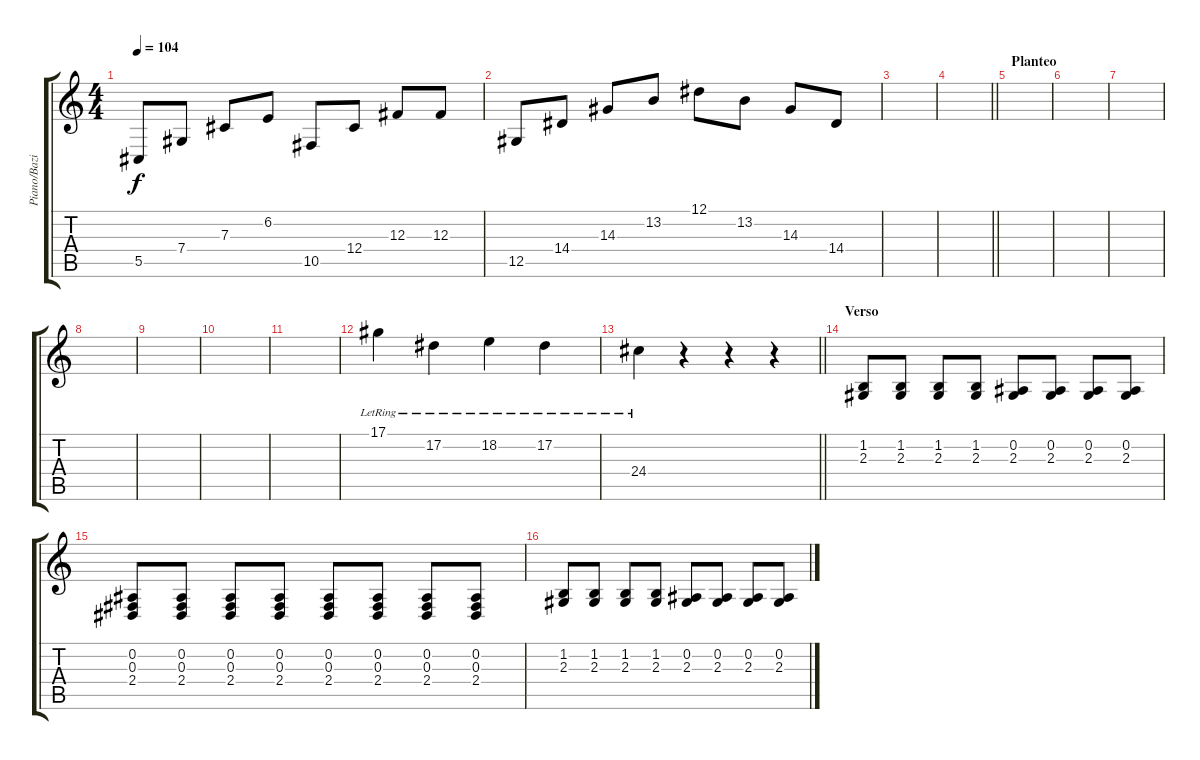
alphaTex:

\track ("Piano/Bazie (Guitarra)" "Piano/Bazi") {instrument acousticgrandpiano}
\staff {score tabs}
\tuning (Eb4 Bb3 Gb3 Db3 Ab2 Eb2) {hide}
\ts (4 4)
\tempo 104
\clef g2
\ks c
5.5.8{dy f} 7.4.8 7.3.8 6.2.8 10.5.8 12.4.8 12.3.8 12.3.8 |
12.5.8 14.4.8 14.3.8 13.2.8 12.1.8 13.2.8 14.3.8 14.4.8 |
|
\barLineRight lightlight
|
\section ("" "Planteo")
|
|
|
|
|
|
|
17.1{lr}.4{volume 13 instrument acousticgrandpiano} 17.2{lr}.4 18.2{lr}.4 17.2{lr}.4 |
\barLineRight lightlight
24.4{lr}.4 r.4 r.4 r.4 |
\section ("" "Verso")
(1.2 2.3).8{volume 4 instrument electricguitarmuted} (1.2 2.3).8{volume 4 instrument electricguitarmuted} (1.2 2.3).8{volume 4 instrument electricguitarmuted} (1.2 2.3).8{volume 4 instrument electricguitarmuted} (0.2 2.3).8 (0.2 2.3).8 (0.2 2.3).8 (0.2 2.3).8 |
(0.2 0.3 2.4).8 (0.2 0.3 2.4).8 (0.2 0.3 2.4).8 (0.2 0.3 2.4).8 (0.2 0.3 2.4).8 (0.2 0.3 2.4).8 (0.2 0.3 2.4).8 (0.2 0.3 2.4).8 |
(1.2 2.3).8{volume 4 instrument electricguitarmuted} (1.2 2.3).8{volume 4 instrument electricguitarmuted} (1.2 2.3).8{volume 4 instrument electricguitarmuted} (1.2 2.3).8{volume 4 instrument electricguitarmuted} (0.2 2.3).8 (0.2 2.3).8 (0.2 2.3).8 (0.2 2.3).8
